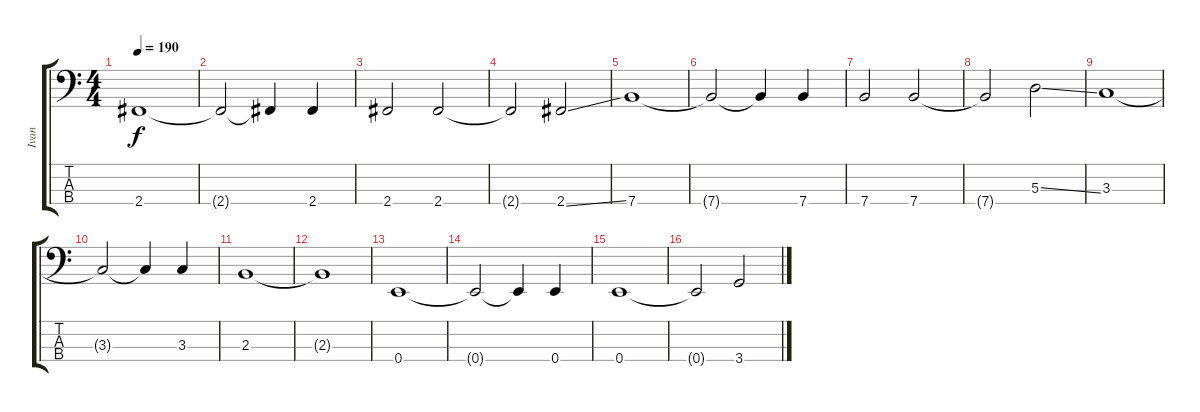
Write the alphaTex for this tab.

\track ("Ivan" "Ivan") {instrument electricbasspick}
\staff {score tabs}
\tuning (G2 D2 A1 E1) {hide}
\ts (4 4)
\tempo 190
\clef f4
\ks c
2.4.1{dy f} |
2.4{t}.2 2.4{t}.4 2.4.4 |
2.4.2 2.4.2 |
2.4{t}.2 2.4{ss}.2 |
7.4.1 |
7.4{t}.2 7.4{t}.4 7.4.4 |
7.4.2 7.4.2 |
7.4{t}.2 5.3{ss}.2 |
3.3.1 |
3.3{t}.2 3.3{t}.4 3.3.4 |
2.3.1 |
2.3{t}.1 |
0.4.1 |
0.4{t}.2 0.4{t}.4 0.4.4 |
0.4.1 |
0.4{t}.2 3.4.2
